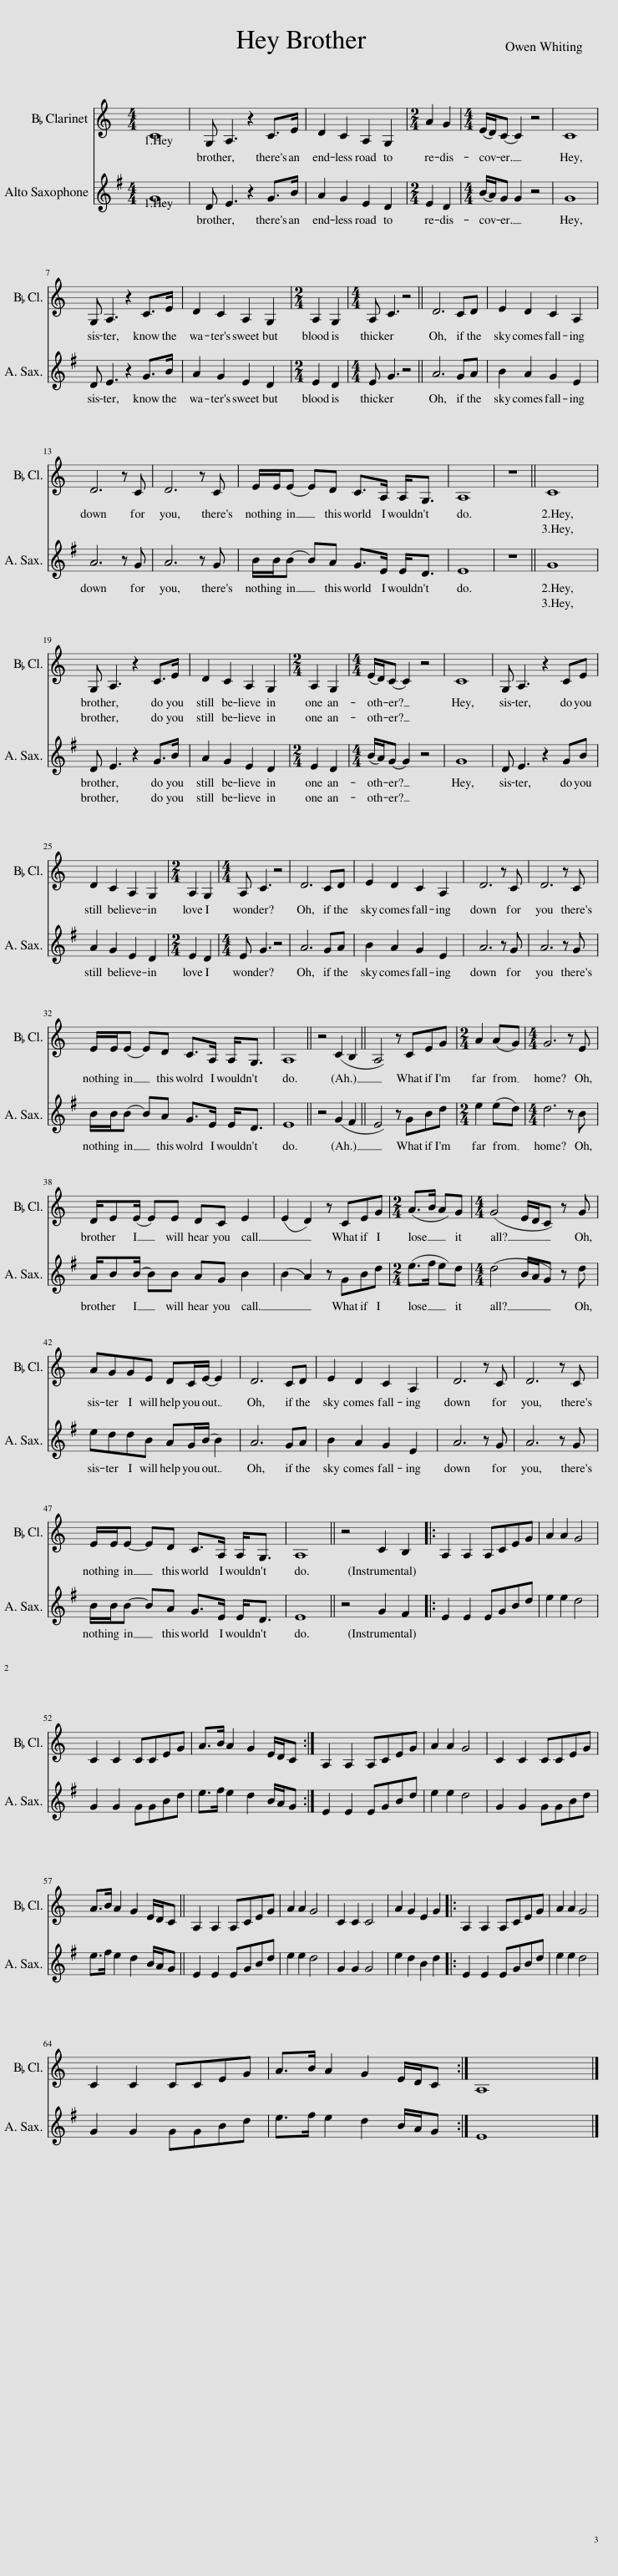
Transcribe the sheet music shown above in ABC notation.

X:1
%%score 1 2
L:1/8
M:4/4
I:linebreak $
K:none
V:1 treble transpose=-2
V:2 treble transpose=-9
V:1
[K:C] C8 | G, A,3 z2 C>E | D2 C2 A,2 G,2 |[M:2/4] A2 G2 |[M:4/4] (E/D/)(C C2) z4 | %5
 C8 |$ G, A,3 z2 C>E | D2 C2 A,2 G,2 |[M:2/4] A,2 G,2 |[M:4/4] A, C3 z4 || %10
 D6 CD | E2 D2 C2 A,2 |$ D6 z C | D6 z C | E/E/(E E)D C>A, A,<G, | %15
 A,8 | z8 || C8 |$ G, A,3 z2 C>E | D2 C2 A,2 G,2 | %20
[M:2/4] A,2 G,2 |[M:4/4] (E/D/)(C C2) z4 | C8 | G, A,3 z2 CE |$ D2 C2 A,2 G,2 | %25
[M:2/4] A,2 G,2 |[M:4/4] A, C3 z4 | D6 CD | E2 D2 C2 A,2 | D6 z C | %30
 D6 z C |$ E/E/(E E)D C>A, A,<G, | A,8 || z4 (C2 B,2) || A,4 z CEG | %35
[M:2/4] A2 (AG) |[M:4/4] G6 z E |$ D/E(E/ E)E DC E2 | (E2 D2) z CEG |[M:2/4] (A>B) AG | %40
[M:4/4] (G4 E/)D/C z G |$ AGGE DC/(E/ E2) | D6 CD | E2 D2 C2 A,2 | D6 z C | %45
 D6 z C |$ E/E/E- ED C>A, A,<G, | A,8 || z4 C2 B,2 |: A,2 A,2 A,CEG | %50
 A2 A2 G4 |$ C2 C2 CCEG | A>B A2 G2 E/D/C :| A,2 A,2 A,CEG | A2 A2 G4 | %55
 C2 C2 CCEG |$ A>B A2 G2 E/D/C || A,2 A,2 A,CEG | A2 A2 G4 | C2 C2 C4 | %60
 A2 G2 E2 G2 |: A,2 A,2 A,CEG | A2 A2 G4 |$ C2 C2 CCEG | A>B A2 G2 E/D/C :| %65
 A,8!D.S.! |] %66
V:2
[K:G] G8 | D E3 z2 G>B | A2 G2 E2 D2 |[M:2/4] E2 D2 |[M:4/4] (B/A/)G G2 z4 | %5
 G8 |$ D E3 z2 G>B | A2 G2 E2 D2 |[M:2/4] E2 D2 |[M:4/4] E G3 z4 || %10
 A6 GA | B2 A2 G2 E2 |$ A6 z G | A6 z G | B/B/(B B)A G>E E<D | %15
 E8 | z8 || G8 |$ D E3 z2 G>B | A2 G2 E2 D2 | %20
[M:2/4] E2 D2 |[M:4/4] (B/A/)(G G2) z4 | G8 | D E3 z2 GB |$ A2 G2 E2 D2 | %25
[M:2/4] E2 D2 |[M:4/4] E G3 z4 | A6 GA | B2 A2 G2 E2 | A6 z G | %30
 A6 z G |$ B/B/(B B)A G>E E<D | E8 || z4 (G2 F2) || E4 z GBd | %35
[M:2/4] e2 (ed) |[M:4/4] d6 z B |$ A/B(B/ B)B AG B2 | (B2 A2) z GBd |[M:2/4] (e>f) ed | %40
[M:4/4] (d4 B/)A/G z d |$ eddB AG/(B/ B2) | A6 GA | B2 A2 G2 E2 | A6 z G | %45
 A6 z G |$ B/B/B- BA G>E E<D | E8 || z4 G2 F2 |: E2 E2 EGBd | %50
 e2 e2 d4 |$ G2 G2 GGBd | e>f e2 d2 B/A/G :| E2 E2 EGBd | e2 e2 d4 | %55
 G2 G2 GGBd |$ e>f e2 d2 B/A/G || E2 E2 EGBd | e2 e2 d4 | G2 G2 G4 | %60
 e2 d2 B2 d2 |: E2 E2 EGBd | e2 e2 d4 |$ G2 G2 GGBd | e>f e2 d2 B/A/G :| %65
 E8 |] %66
